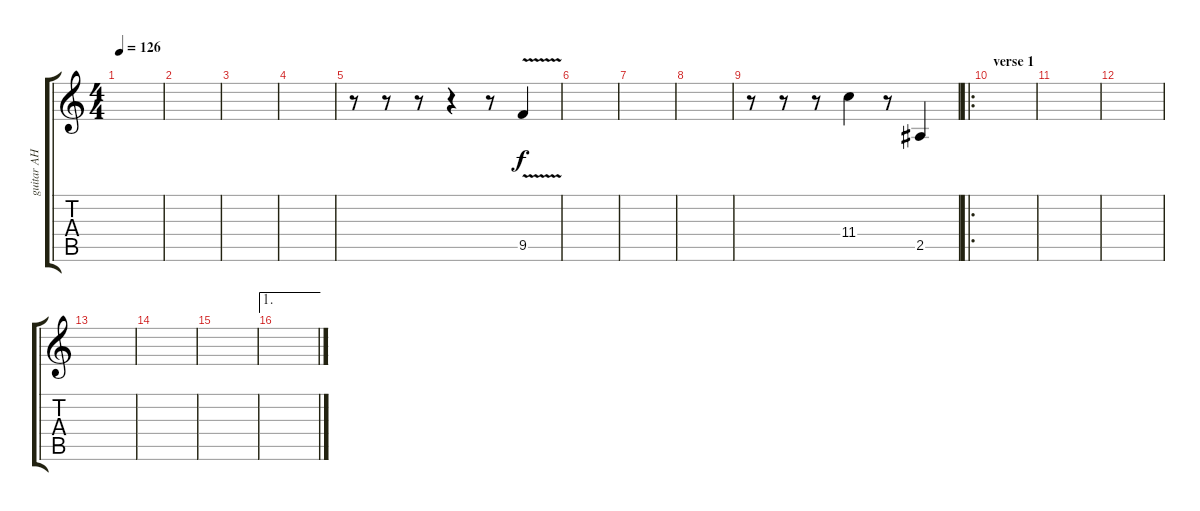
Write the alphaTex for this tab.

\track ("guitar AH" "guitar AH") {instrument guitarharmonics}
\staff {score tabs}
\tuning (Eb4 Bb3 Gb3 Db3 Ab2 Eb2) {hide}
\ts (4 4)
\tempo 126
\clef g2
\ks c
|
|
|
|
r.8 r.8 r.8 r.4 r.8 9.5{v}.4 |
|
|
|
r.8 r.8 r.8 11.4.4 r.8 2.5.4 |
\ro
\section ("" "verse 1")
|
|
|
|
|
|
\ae 1
